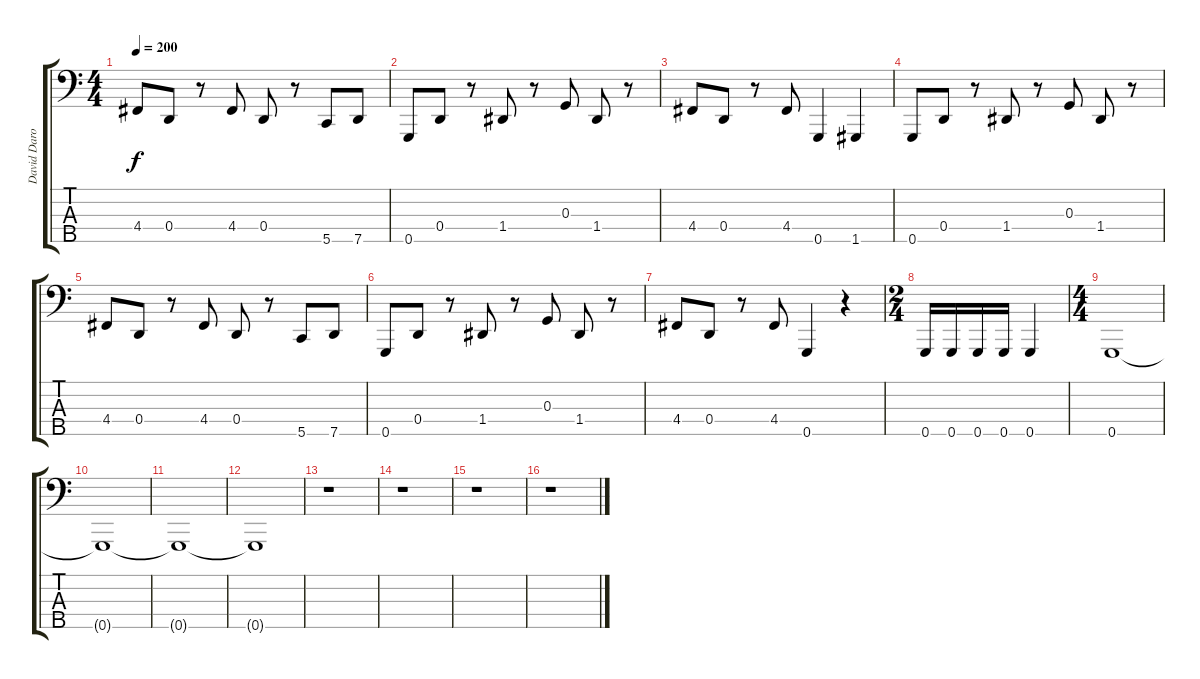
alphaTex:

\track ("David Darocha - bass" "David Daro") {instrument electricbasspick}
\staff {score tabs}
\tuning (F2 C2 G1 D1 G0) {hide}
\ts (4 4)
\tempo 200
\clef f4
\ks c
4.4.8{dy f} 0.4.8 r.8 4.4.8 0.4.8 r.8 5.5.8 7.5.8 |
0.5.8 0.4.8 r.8 1.4.8 r.8 0.3.8 1.4.8 r.8 |
4.4.8 0.4.8 r.8 4.4.8 0.5.4 1.5.4 |
0.5.8 0.4.8 r.8 1.4.8 r.8 0.3.8 1.4.8 r.8 |
4.4.8 0.4.8 r.8 4.4.8 0.4.8 r.8 5.5.8 7.5.8 |
0.5.8 0.4.8 r.8 1.4.8 r.8 0.3.8 1.4.8 r.8 |
4.4.8 0.4.8 r.8 4.4.8 0.5.4 r.4 |
\ts (2 4)
0.5.16 0.5.16 0.5.16 0.5.16 0.5.4 |
\ts (4 4)
0.5.1 |
0.5{t}.1 |
0.5{t}.1 |
0.5{t}.1 |
r.1 |
r.1 |
r.1 |
r.1
